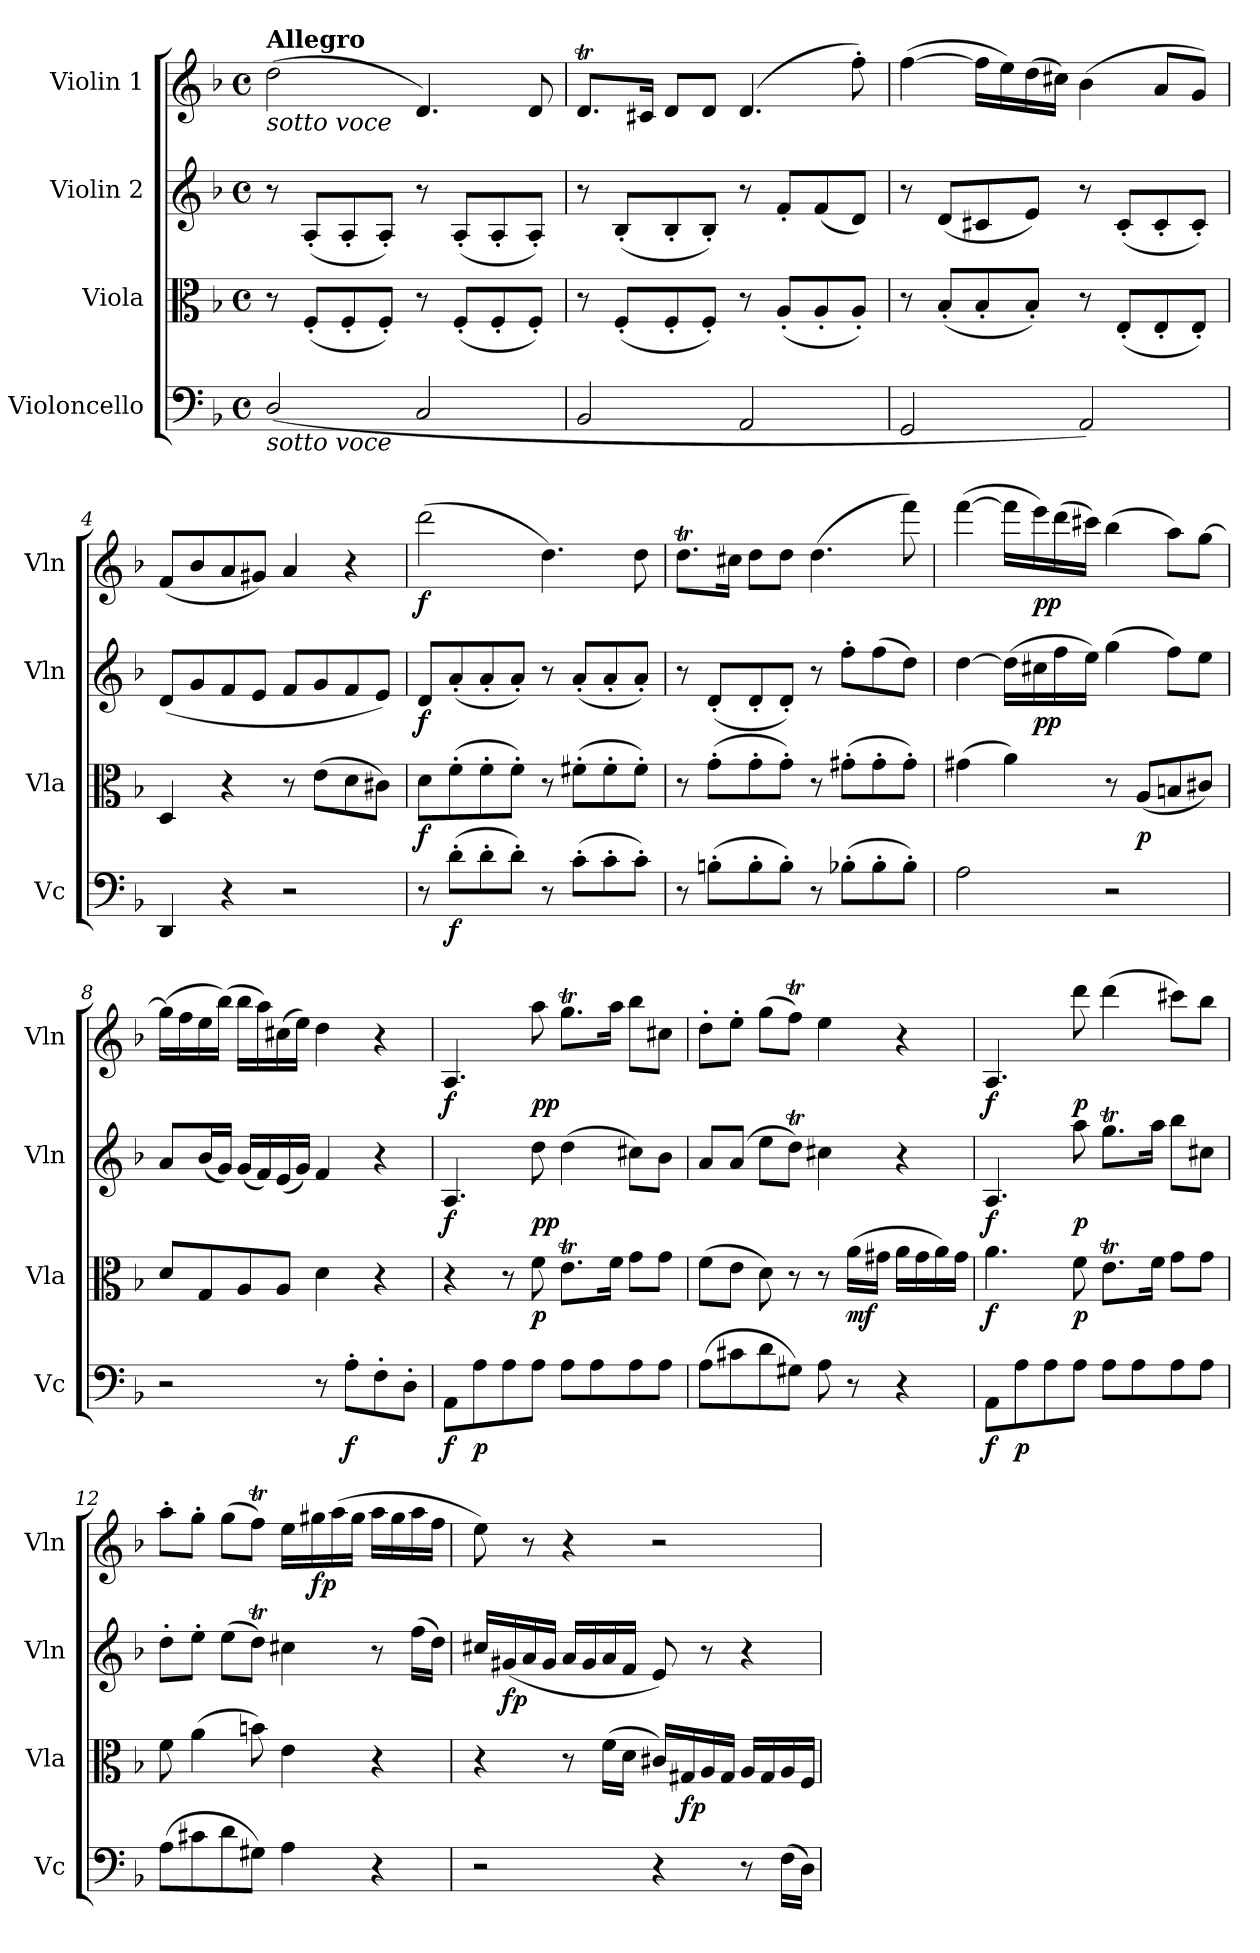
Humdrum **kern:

**kern	**dynam	**kern	**dynam	**kern	**dynam	**kern	**dynam
*part4	*part4	*part3	*part3	*part2	*part2	*part1	*part1
*staff4	*staff4	*staff3	*staff3	*staff2	*staff2	*staff1	*staff1
*I"Violoncello	*	*I"Viola	*	*I"Violin 2	*	*I"Violin 1	*
*I'Vc	*	*I'Vla	*	*I'Vln	*	*I'Vln	*
*clefF4	*	*clefC3	*	*clefG2	*	*clefG2	*
*k[b-]	*	*k[b-]	*	*k[b-]	*	*k[b-]	*
*M4/4	*	*M4/4	*	*M4/4	*	*M4/4	*
*met(c)	*	*met(c)	*	*met(c)	*	*met(c)	*
=1	=1	=1	=1	=1	=1	=1	=1
!	!	!	!	!	!	!LO:TX:a:B:t=Allegro	!
!	!	!	!	!	!	!LO:TX:b:i:t=sotto voce	!
!LO:TX:b:i:t=sotto voce	!	!	!	!	!	!	!
(<2D/	.	8r	.	8r	.	(>2dd\	.
.	.	(<8F'/L	.	(<8A'/L	.	.	.
.	.	8F'/	.	8A'/	.	.	.
.	.	8F'/J)	.	8A'/J)	.	.	.
2C/	.	8r	.	8r	.	4.d/)	.
.	.	(<8F'/L	.	(<8A'/L	.	.	.
.	.	8F'/	.	8A'/	.	.	.
.	.	8F'/J)	.	8A'/J)	.	8d/	.
=2	=2	=2	=2	=2	=2	=2	=2
2BB-/	.	8r	.	8r	.	8.dT/L	.
.	.	(<8F'/L	.	(<8B-'/L	.	.	.
.	.	.	.	.	.	16c#X/Jk	.
.	.	8F'/	.	8B-'/	.	8d/L	.
.	.	8F'/J)	.	8B-'/J)	.	8d/J	.
2AA/	.	8r	.	8r	.	(>4.d/	.
.	.	(<8A'/L	.	8f'/L	.	.	.
.	.	8A'/	.	(<8f/	.	.	.
.	.	8A'/J)	.	8d/J)	.	8ff'\)	.
=3	=3	=3	=3	=3	=3	=3	=3
2GG/	.	8r	.	8r	.	(>[4ff\	.
.	.	(<8B-'/L	.	(<8d/L	.	.	.
.	.	8B-'/	.	8c#X/	.	16ff\LL]	.
.	.	.	.	.	.	16ee\)	.
.	.	8B-'/J)	.	8e/J)	.	(>16dd\	.
.	.	.	.	.	.	16cc#X\JJ)	.
2AA/)	.	8r	.	8r	.	(>4b-\	.
.	.	(<8E'/L	.	(<8c#'/L	.	.	.
.	.	8E'/	.	8c#'/	.	8a/L	.
.	.	8E'/J)	.	8c#'/J)	.	8g/J)	.
=4	=4	=4	=4	=4	=4	=4	=4
4DD/	.	4D/	.	(<8d/L	.	(<8f/L	.
.	.	.	.	8g/	.	8b-/	.
4r	.	4r	.	8f/	.	8a/	.
.	.	.	.	8e/J	.	8g#X/J)	.
2r	.	8r	.	8f/L	.	4a/	.
.	.	(>8e\L	.	8g/	.	.	.
.	.	8d\	.	8f/	.	4r	.
.	.	8c#X\J)	.	8e/J)	.	.	.
=5	=5	=5	=5	=5	=5	=5	=5
!	!	!	!LO:DY:b	!	!LO:DY:b	!	!LO:DY:b
8r	.	8d\L	f	8d/L	f	(>2ddd\	f
!	!LO:DY:b	!	!	!	!	!	!
(>8d'\L	f	(>8f'\	.	(<8a'/	.	.	.
8d'\	.	8f'\	.	8a'/	.	.	.
8d'\J)	.	8f'\J)	.	8a'/J)	.	.	.
8r	.	8r	.	8r	.	4.dd\)	.
(>8c'\L	.	(>8f#X'\L	.	(<8a'/L	.	.	.
8c'\	.	8f#'\	.	8a'/	.	.	.
8c'\J)	.	8f#'\J)	.	8a'/J)	.	8dd\	.
=6	=6	=6	=6	=6	=6	=6	=6
8r	.	8r	.	8r	.	8.ddT\L	.
(>8Bn'\L	.	(>8g'\L	.	(<8d'/L	.	.	.
.	.	.	.	.	.	16cc#X\Jk	.
8B'\	.	8g'\	.	8d'/	.	8dd\L	.
8B'\J)	.	8g'\J)	.	8d'/J)	.	8dd\J	.
8r	.	8r	.	8r	.	(>4.dd\	.
(>8B-X'\L	.	(>8g#X'\L	.	8ff'\L	.	.	.
8B-'\	.	8g#'\	.	(>8ff\	.	.	.
8B-'\J)	.	8g#'\J)	.	8dd\J)	.	8fff\)	.
!!LO:LB:g=z
=7	=7	=7	=7	=7	=7	=7	=7
2A\	.	(>4g#X\	.	[4dd\	.	(>[4fff\	.
.	.	4a\)	.	(>16dd\LL]	.	16fff\LL]	.
!	!	!	!	!	!LO:DY:b	!	!
!	!	!	!	!	!LO:DY:n=1:b	!	!LO:DY:b
!	!	!	!	!	!	!	!LO:DY:n=1:b
.	.	.	.	16cc#X\	p p	16eee\)	p p
.	.	.	.	16ff\	.	(>16ddd\	.
.	.	.	.	16ee\JJ)	.	16ccc#X\JJ)	.
2r	.	8r	.	(>4gg\	.	(>4bb-\	.
!	!	!	!LO:DY:b	!	!	!	!
.	.	(<8A/L	p	.	.	.	.
.	.	8Bn/	.	8ff\L)	.	8aa\L)	.
.	.	8c#X/J)	.	8ee\J	.	[8gg\J	.
=8	=8	=8	=8	=8	=8	=8	=8
2r	.	8d/L	.	8a/L	.	(>16gg\LL]	.
.	.	.	.	.	.	16ff\	.
.	.	8G/	.	(>16b-/L	.	16ee\	.
.	.	.	.	16g/JJ)	.	(>16bb-\JJ)	.
.	.	8A/	.	(<16g/LL	.	16bb-\LL	.
.	.	.	.	16f/)	.	16aa\)	.
.	.	8A/J	.	(<16e/	.	(>16cc#X\	.
.	.	.	.	16g/JJ)	.	16ee\JJ)	.
8r	.	4d\	.	4f/	.	4dd\	.
!	!LO:DY:b	!	!	!	!	!	!
8A'\L	f	.	.	.	.	.	.
8F'\	.	4r	.	4r	.	4r	.
8D'\J	.	.	.	.	.	.	.
=9	=9	=9	=9	=9	=9	=9	=9
!	!LO:DY:b	!	!	!	!LO:DY:b	!	!LO:DY:b
8AA\L	f	4r	.	4.A/	f	4.A/	f
!	!LO:DY:b	!	!	!	!	!	!
8A\	p	.	.	.	.	.	.
8A\	.	8r	.	.	.	.	.
!	!	!	!LO:DY:b	!	!LO:DY:b	!	!
!	!	!	!	!	!LO:DY:n=1:b	!	!LO:DY:b
!	!	!	!	!	!	!	!LO:DY:n=1:b
8A\J	.	8f\	p	8dd\	p p	8aa\	p p
8A\L	.	8.et\L	.	(>4dd\	.	8.ggT\L	.
8A\	.	.	.	.	.	.	.
.	.	16f\Jk	.	.	.	16aa\Jk	.
8A\	.	8g\L	.	8cc#X\L)	.	8bb-\L	.
8A\J	.	8g\J	.	8b-\J	.	8cc#X\J	.
=10	=10	=10	=10	=10	=10	=10	=10
(>8A\L	.	(>8f\L	.	8a/L	.	8dd'\L	.
8c#X\	.	8e\J	.	(>8a/J	.	8ee'\J	.
8d\	.	8d\)	.	8ee\L	.	(>8gg\L	.
8G#X\J)	.	8r	.	8ddT\J)	.	8ffT\J)	.
8A\	.	8r	.	4cc#X\	.	4ee\	.
!	!	!	!LO:DY:b	!	!	!	!
8r	.	(>16a\LL	mf	.	.	.	.
.	.	16g#X\JJ	.	.	.	.	.
4r	.	16a\LL	.	4r	.	4r	.
.	.	16g#\	.	.	.	.	.
.	.	16a\)	.	.	.	.	.
.	.	16g#\JJ	.	.	.	.	.
=11	=11	=11	=11	=11	=11	=11	=11
!	!LO:DY:b	!	!LO:DY:b	!	!LO:DY:b	!	!LO:DY:b
8AA\L	f	4.a\	f	4.A/	f	4.A/	f
!	!LO:DY:b	!	!	!	!	!	!
8A\	p	.	.	.	.	.	.
8A\	.	.	.	.	.	.	.
!	!	!	!LO:DY:b	!	!LO:DY:b	!	!LO:DY:b
8A\J	.	8f\	p	8aa\	p	8ddd\	p
8A\L	.	8.et\L	.	8.ggT\L	.	(>4ddd\	.
8A\	.	.	.	.	.	.	.
.	.	16f\Jk	.	16aa\Jk	.	.	.
8A\	.	8g\L	.	8bb-\L	.	8ccc#X\L)	.
8A\J	.	8g\J	.	8cc#X\J	.	8bb-\J	.
=12	=12	=12	=12	=12	=12	=12	=12
(>8A\L	.	8f\	.	8dd'\L	.	8aa'\L	.
8c#X\	.	(>4a\	.	8ee'\J	.	8gg'\J	.
8d\	.	.	.	(>8ee\L	.	(>8gg\L	.
8G#X\J)	.	8bn\)	.	8ddT\J)	.	8ffT\J)	.
4A\	.	4e\	.	4cc#X\	.	16ee\LL	.
!	!	!	!	!	!	!	!LO:DY:b
.	.	.	.	.	.	16gg#X\	fp
.	.	.	.	.	.	(>16aa\	.
.	.	.	.	.	.	16gg#\JJ	.
4r	.	4r	.	8r	.	16aa\LL	.
.	.	.	.	.	.	16gg#\	.
.	.	.	.	(>16ff\LL	.	16aa\	.
.	.	.	.	16dd\JJ)	.	16ff\JJ	.
!!LO:LB:g=z
=13	=13	=13	=13	=13	=13	=13	=13
2r	.	4r	.	16cc#X/LL	.	8ee\)	.
!	!	!	!	!	!LO:DY:b	!	!
.	.	.	.	(<16g#X/	fp	.	.
.	.	.	.	16a/	.	8r	.
.	.	.	.	16g#/JJ	.	.	.
.	.	8r	.	16a/LL	.	4r	.
.	.	.	.	16g#/	.	.	.
.	.	(>16f\LL	.	16a/	.	.	.
.	.	16d\JJ	.	16f/JJ	.	.	.
4r	.	16c#X/LL)	.	8e/)	.	2r	.
!	!	!	!LO:DY:b	!	!	!	!
.	.	16G#X/	fp	.	.	.	.
.	.	16A/	.	8r	.	.	.
.	.	16G#/JJ	.	.	.	.	.
8r	.	16A/LL	.	4r	.	.	.
.	.	16G#/	.	.	.	.	.
(>16F\LL	.	16A/	.	.	.	.	.
16D\JJ)	.	16F/JJ	.	.	.	.	.
=	=	=	=	=	=	=	=
*-	*-	*-	*-	*-	*-	*-	*-
